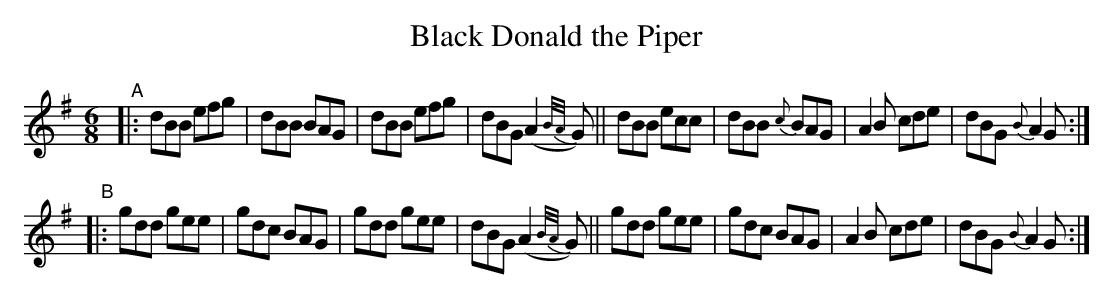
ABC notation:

X:1
T: Black Donald the Piper
M: 6/8
L: 1/8
K: G
"^A"\
|: dBB efg | dBB BAG | dBB efg | dBG (A2{B/A/}G) \
|| dBB ecc | dBB {c}BAG | A2B cde | dBG {B}A2G :|
"^B"\
|: gdd gee | gdc BAG | gdd gee | dBG (A2{B/A/}G) \
|| gdd gee | gdc BAG | A2B cde | dBG {B}A2G :|
